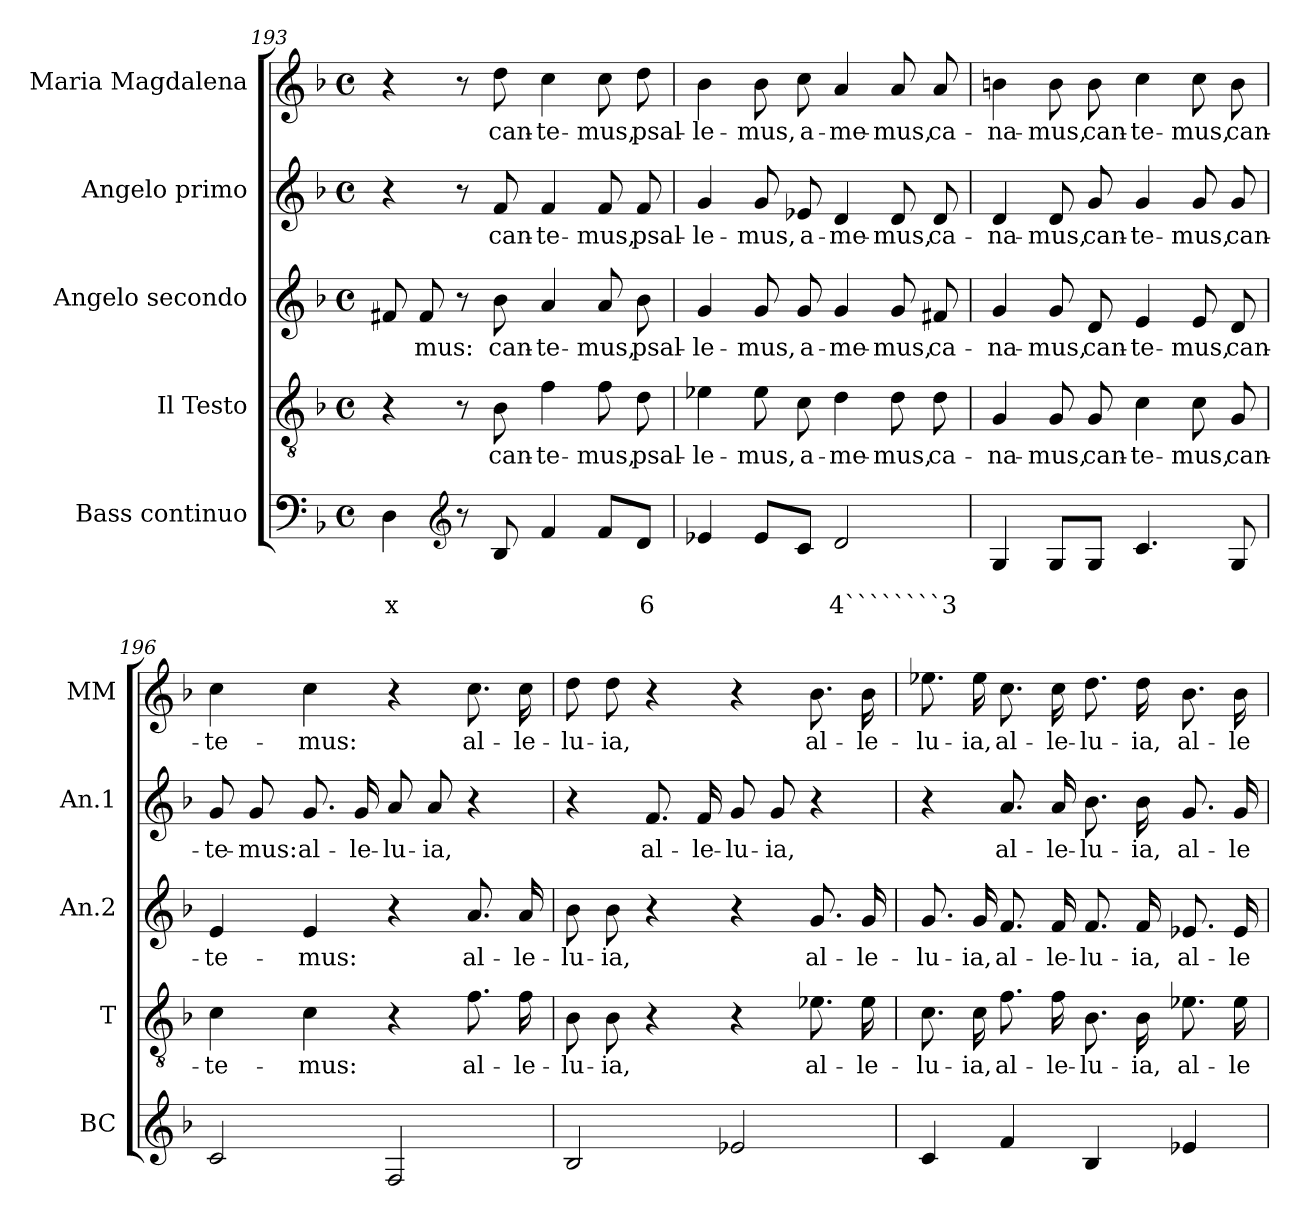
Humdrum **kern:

**kern	**text	**text	**kern	**text	**kern	**text	**kern	**text	**kern	**text
*part5	*part5	*part5	*part4	*part4	*part3	*part3	*part2	*part2	*part1	*part1
*staff5	*staff5	*staff5	*staff4	*staff4	*staff3	*staff3	*staff2	*staff2	*staff1	*staff1
*I"Bass continuo	*	*	*I"Il Testo	*	*I"Angelo  secondo	*	*I"Angelo  primo	*	*I"Maria  Magdalena	*
*I'BC	*	*	*I'T	*	*I'An.2	*	*I'An.1	*	*I'MM	*
!!LO:PB:g=z
*clefF4	*	*	*clefGv2	*	*clefG2	*	*clefG2	*	*clefG2	*
*k[b-]	*	*	*k[b-]	*	*k[b-]	*	*k[b-]	*	*k[b-]	*
*F:	*	*	*F:	*	*F:	*	*F:	*	*F:	*
*M4/4	*	*	*M4/4	*	*M4/4	*	*M4/4	*	*M4/4	*
*met(c)	*	*	*met(c)	*	*met(c)	*	*met(c)	*	*met(c)	*
=193	=193	=193	=193	=193	=193	=193	=193	=193	=193	=193
!	!	!LO:LY:b	!	!	!	!	!	!	!	!
4D\	.	x	4r	.	8f#X/	.	4r	.	4r	.
!	!	!	!	!	!	!LO:LY:b	!	!	!	!
.	.	.	.	.	8f#/	-mus:	.	.	.	.
*clefG2	*	*	*	*	*	*	*	*	*	*
8r	.	.	8r	.	8r	.	8r	.	8r	.
!	!	!	!	!LO:LY:b	!	!	!	!	!	!
!	!	!	!	!	!	!LO:LY:b	!	!	!	!
!	!	!	!	!	!	!	!	!LO:LY:b	!	!
!	!	!	!	!	!	!	!	!	!	!LO:LY:b
8B-/	.	.	8B-\	can-	8b-\	can-	8f/	can-	8dd\	can-
!	!	!	!	!LO:LY:b	!	!	!	!	!	!
!	!	!	!	!	!	!LO:LY:b	!	!	!	!
!	!	!	!	!	!	!	!	!LO:LY:b	!	!
!	!	!	!	!	!	!	!	!	!	!LO:LY:b
4f/	.	.	4f\	-te-	4a/	-te-	4f/	-te-	4cc\	-te-
!	!	!	!	!LO:LY:b	!	!	!	!	!	!
!	!	!	!	!	!	!LO:LY:b	!	!	!	!
!	!	!	!	!	!	!	!	!LO:LY:b	!	!
!	!	!	!	!	!	!	!	!	!	!LO:LY:b
8f/L	.	.	8f\	-mus,	8a/	-mus,	8f/	-mus,	8cc\	-mus,
!	!	!LO:LY:b	!	!	!	!	!	!	!	!
!	!	!	!	!LO:LY:b	!	!	!	!	!	!
!	!	!	!	!	!	!LO:LY:b	!	!	!	!
!	!	!	!	!	!	!	!	!LO:LY:b	!	!
!	!	!	!	!	!	!	!	!	!	!LO:LY:b
8d/J	.	6	8d\	psal-	8b-\	psal-	8f/	psal-	8dd\	psal-
=194	=194	=194	=194	=194	=194	=194	=194	=194	=194	=194
!	!	!	!	!LO:LY:b	!	!	!	!	!	!
!	!	!	!	!	!	!LO:LY:b	!	!	!	!
!	!	!	!	!	!	!	!	!LO:LY:b	!	!
!	!	!	!	!	!	!	!	!	!	!LO:LY:b
4e-X/	.	.	4e-X\	-le-	4g/	-le-	4g/	-le-	4b-\	-le-
!	!	!	!	!LO:LY:b	!	!	!	!	!	!
!	!	!	!	!	!	!LO:LY:b	!	!	!	!
!	!	!	!	!	!	!	!	!LO:LY:b	!	!
!	!	!	!	!	!	!	!	!	!	!LO:LY:b
8e-/L	.	.	8e-\	-mus,	8g/	-mus,	8g/	-mus,	8b-\	-mus,
!	!	!	!	!LO:LY:b	!	!	!	!	!	!
!	!	!	!	!	!	!LO:LY:b	!	!	!	!
!	!	!	!	!	!	!	!	!LO:LY:b	!	!
!	!	!	!	!	!	!	!	!	!	!LO:LY:b
8c/J	.	.	8c\	a-	8g/	a-	8e-X/	a-	8cc\	a-
!	!	!LO:LY:b	!	!	!	!	!	!	!	!
!	!	!	!	!LO:LY:b	!	!	!	!	!	!
!	!	!	!	!	!	!LO:LY:b	!	!	!	!
!	!	!	!	!	!	!	!	!LO:LY:b	!	!
!	!	!	!	!	!	!	!	!	!	!LO:LY:b
2d/	.	4````````3	4d\	-me-	4g/	-me-	4d/	-me-	4a/	-me-
!	!	!	!	!LO:LY:b	!	!	!	!	!	!
!	!	!	!	!	!	!LO:LY:b	!	!	!	!
!	!	!	!	!	!	!	!	!LO:LY:b	!	!
!	!	!	!	!	!	!	!	!	!	!LO:LY:b
.	.	.	8d\	-mus,	8g/	-mus,	8d/	-mus,	8a/	-mus,
!	!	!	!	!LO:LY:b	!	!	!	!	!	!
!	!	!	!	!	!	!LO:LY:b	!	!	!	!
!	!	!	!	!	!	!	!	!LO:LY:b	!	!
!	!	!	!	!	!	!	!	!	!	!LO:LY:b
.	.	.	8d\	ca-	8f#X/	ca-	8d/	ca-	8a/	ca-
=195	=195	=195	=195	=195	=195	=195	=195	=195	=195	=195
!	!	!	!	!LO:LY:b	!	!	!	!	!	!
!	!	!	!	!	!	!LO:LY:b	!	!	!	!
!	!	!	!	!	!	!	!	!LO:LY:b	!	!
!	!	!	!	!	!	!	!	!	!	!LO:LY:b
4G/	.	.	4G/	-na-	4g/	-na-	4d/	-na-	4bn\	-na-
!	!	!	!	!LO:LY:b	!	!	!	!	!	!
!	!	!	!	!	!	!LO:LY:b	!	!	!	!
!	!	!	!	!	!	!	!	!LO:LY:b	!	!
!	!	!	!	!	!	!	!	!	!	!LO:LY:b
8G/L	.	.	8G/	-mus,	8g/	-mus,	8d/	-mus,	8b\	-mus,
!	!	!	!	!LO:LY:b	!	!	!	!	!	!
!	!	!	!	!	!	!LO:LY:b	!	!	!	!
!	!	!	!	!	!	!	!	!LO:LY:b	!	!
!	!	!	!	!	!	!	!	!	!	!LO:LY:b
8G/J	.	.	8G/	can-	8d/	can-	8g/	can-	8b\	can-
!	!	!	!	!LO:LY:b	!	!	!	!	!	!
!	!	!	!	!	!	!LO:LY:b	!	!	!	!
!	!	!	!	!	!	!	!	!LO:LY:b	!	!
!	!	!	!	!	!	!	!	!	!	!LO:LY:b
4.c/	.	.	4c\	-te-	4e/	-te-	4g/	-te-	4cc\	-te-
!	!	!	!	!LO:LY:b	!	!	!	!	!	!
!	!	!	!	!	!	!LO:LY:b	!	!	!	!
!	!	!	!	!	!	!	!	!LO:LY:b	!	!
!	!	!	!	!	!	!	!	!	!	!LO:LY:b
.	.	.	8c\	-mus,	8e/	-mus,	8g/	-mus,	8cc\	-mus,
!	!	!	!	!LO:LY:b	!	!	!	!	!	!
!	!	!	!	!	!	!LO:LY:b	!	!	!	!
!	!	!	!	!	!	!	!	!LO:LY:b	!	!
!	!	!	!	!	!	!	!	!	!	!LO:LY:b
8G/	.	.	8G/	can-	8d/	can-	8g/	can-	8b\	can-
=196	=196	=196	=196	=196	=196	=196	=196	=196	=196	=196
!	!	!	!	!LO:LY:b	!	!	!	!	!	!
!	!	!	!	!	!	!LO:LY:b	!	!	!	!
!	!	!	!	!	!	!	!	!LO:LY:b	!	!
!	!	!	!	!	!	!	!	!	!	!LO:LY:b
2c/	.	.	4c\	-te-	4e/	-te-	8g/	-te-	4cc\	-te-
!	!	!	!	!	!	!	!	!LO:LY:b	!	!
.	.	.	.	.	.	.	8g/	-mus:	.	.
!	!	!	!	!LO:LY:b	!	!	!	!	!	!
!	!	!	!	!	!	!LO:LY:b	!	!	!	!
!	!	!	!	!	!	!	!	!LO:LY:b	!	!
!	!	!	!	!	!	!	!	!	!	!LO:LY:b
.	.	.	4c\	-mus:	4e/	-mus:	8.g/	al-	4cc\	-mus:
!	!	!	!	!	!	!	!	!LO:LY:b	!	!
.	.	.	.	.	.	.	16g/	-le-	.	.
!	!	!	!	!	!	!	!	!LO:LY:b	!	!
2F/	.	.	4r	.	4r	.	8a/	-lu-	4r	.
!	!	!	!	!	!	!	!	!LO:LY:b	!	!
.	.	.	.	.	.	.	8a/	-ia,	.	.
!	!	!	!	!LO:LY:b	!	!	!	!	!	!
!	!	!	!	!	!	!LO:LY:b	!	!	!	!
!	!	!	!	!	!	!	!	!	!	!LO:LY:b
.	.	.	8.f\	al-	8.a/	al-	4r	.	8.cc\	al-
!	!	!	!	!LO:LY:b	!	!	!	!	!	!
!	!	!	!	!	!	!LO:LY:b	!	!	!	!
!	!	!	!	!	!	!	!	!	!	!LO:LY:b
.	.	.	16f\	-le-	16a/	-le-	.	.	16cc\	-le-
!!LO:LB:g=z
=197	=197	=197	=197	=197	=197	=197	=197	=197	=197	=197
!	!	!	!	!LO:LY:b	!	!	!	!	!	!
!	!	!	!	!	!	!LO:LY:b	!	!	!	!
!	!	!	!	!	!	!	!	!	!	!LO:LY:b
2B-/	.	.	8B-\	-lu-	8b-\	-lu-	4r	.	8dd\	-lu-
!	!	!	!	!LO:LY:b	!	!	!	!	!	!
!	!	!	!	!	!	!LO:LY:b	!	!	!	!
!	!	!	!	!	!	!	!	!	!	!LO:LY:b
.	.	.	8B-\	-ia,	8b-\	-ia,	.	.	8dd\	-ia,
!	!	!	!	!	!	!	!	!LO:LY:b	!	!
.	.	.	4r	.	4r	.	8.f/	al-	4r	.
!	!	!	!	!	!	!	!	!LO:LY:b	!	!
.	.	.	.	.	.	.	16f/	-le-	.	.
!	!	!	!	!	!	!	!	!LO:LY:b	!	!
2e-X/	.	.	4r	.	4r	.	8g/	-lu-	4r	.
!	!	!	!	!	!	!	!	!LO:LY:b	!	!
.	.	.	.	.	.	.	8g/	-ia,	.	.
!	!	!	!	!LO:LY:b	!	!	!	!	!	!
!	!	!	!	!	!	!LO:LY:b	!	!	!	!
!	!	!	!	!	!	!	!	!	!	!LO:LY:b
.	.	.	8.e-X\	al-	8.g/	al-	4r	.	8.b-\	al-
!	!	!	!	!LO:LY:b	!	!	!	!	!	!
!	!	!	!	!	!	!LO:LY:b	!	!	!	!
!	!	!	!	!	!	!	!	!	!	!LO:LY:b
.	.	.	16e-\	-le-	16g/	-le-	.	.	16b-\	-le-
=198	=198	=198	=198	=198	=198	=198	=198	=198	=198	=198
!	!	!	!	!LO:LY:b	!	!	!	!	!	!
!	!	!	!	!	!	!LO:LY:b	!	!	!	!
!	!	!	!	!	!	!	!	!	!	!LO:LY:b
4c/	.	.	8.c\	-lu-	8.g/	-lu-	4r	.	8.ee-X\	-lu-
!	!	!	!	!LO:LY:b	!	!	!	!	!	!
!	!	!	!	!	!	!LO:LY:b	!	!	!	!
!	!	!	!	!	!	!	!	!	!	!LO:LY:b
.	.	.	16c\	-ia,	16g/	-ia,	.	.	16ee-\	-ia,
!	!	!	!	!LO:LY:b	!	!	!	!	!	!
!	!	!	!	!	!	!LO:LY:b	!	!	!	!
!	!	!	!	!	!	!	!	!LO:LY:b	!	!
!	!	!	!	!	!	!	!	!	!	!LO:LY:b
4f/	.	.	8.f\	al-	8.f/	al-	8.a/	al-	8.cc\	al-
!	!	!	!	!LO:LY:b	!	!	!	!	!	!
!	!	!	!	!	!	!LO:LY:b	!	!	!	!
!	!	!	!	!	!	!	!	!LO:LY:b	!	!
!	!	!	!	!	!	!	!	!	!	!LO:LY:b
.	.	.	16f\	-le-	16f/	-le-	16a/	-le-	16cc\	-le-
!	!	!	!	!LO:LY:b	!	!	!	!	!	!
!	!	!	!	!	!	!LO:LY:b	!	!	!	!
!	!	!	!	!	!	!	!	!LO:LY:b	!	!
!	!	!	!	!	!	!	!	!	!	!LO:LY:b
4B-/	.	.	8.B-\	-lu-	8.f/	-lu-	8.b-\	-lu-	8.dd\	-lu-
!	!	!	!	!LO:LY:b	!	!	!	!	!	!
!	!	!	!	!	!	!LO:LY:b	!	!	!	!
!	!	!	!	!	!	!	!	!LO:LY:b	!	!
!	!	!	!	!	!	!	!	!	!	!LO:LY:b
.	.	.	16B-\	-ia,	16f/	-ia,	16b-\	-ia,	16dd\	-ia,
!	!	!	!	!LO:LY:b	!	!	!	!	!	!
!	!	!	!	!	!	!LO:LY:b	!	!	!	!
!	!	!	!	!	!	!	!	!LO:LY:b	!	!
!	!	!	!	!	!	!	!	!	!	!LO:LY:b
4e-/	.	.	8.e-X\	al-	8.e-X/	al-	8.g/	al-	8.b-\	al-
!	!	!	!	!LO:LY:b	!	!	!	!	!	!
!	!	!	!	!	!	!LO:LY:b	!	!	!	!
!	!	!	!	!	!	!	!	!LO:LY:b	!	!
!	!	!	!	!	!	!	!	!	!	!LO:LY:b
.	.	.	16e-\	-le-	16e-/	-le-	16g/	-le-	16b-\	-le-
=	=	=	=	=	=	=	=	=	=	=
*-	*-	*-	*-	*-	*-	*-	*-	*-	*-	*-
